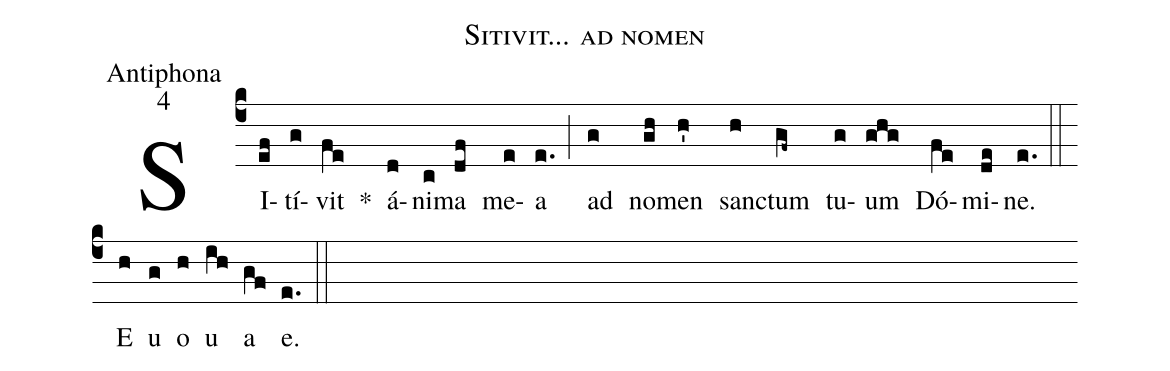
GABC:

name:Sitivit... ad nomen;
office-part:Antiphona;
mode:4;
%%
(c4) SI(ef)tí(g)vit(fe) *() á(d)ni(c)ma(df) me(e)a(e.) (;) ad(g) no(gh)men(h') san(h)ctum(gf~) tu(g)um(ghg) Dó(fe)mi(de)ne.(e.) (::) <eu>E(h) u(g) o(h) u(ih) a(gf) e.</eu>(e.) (::)
